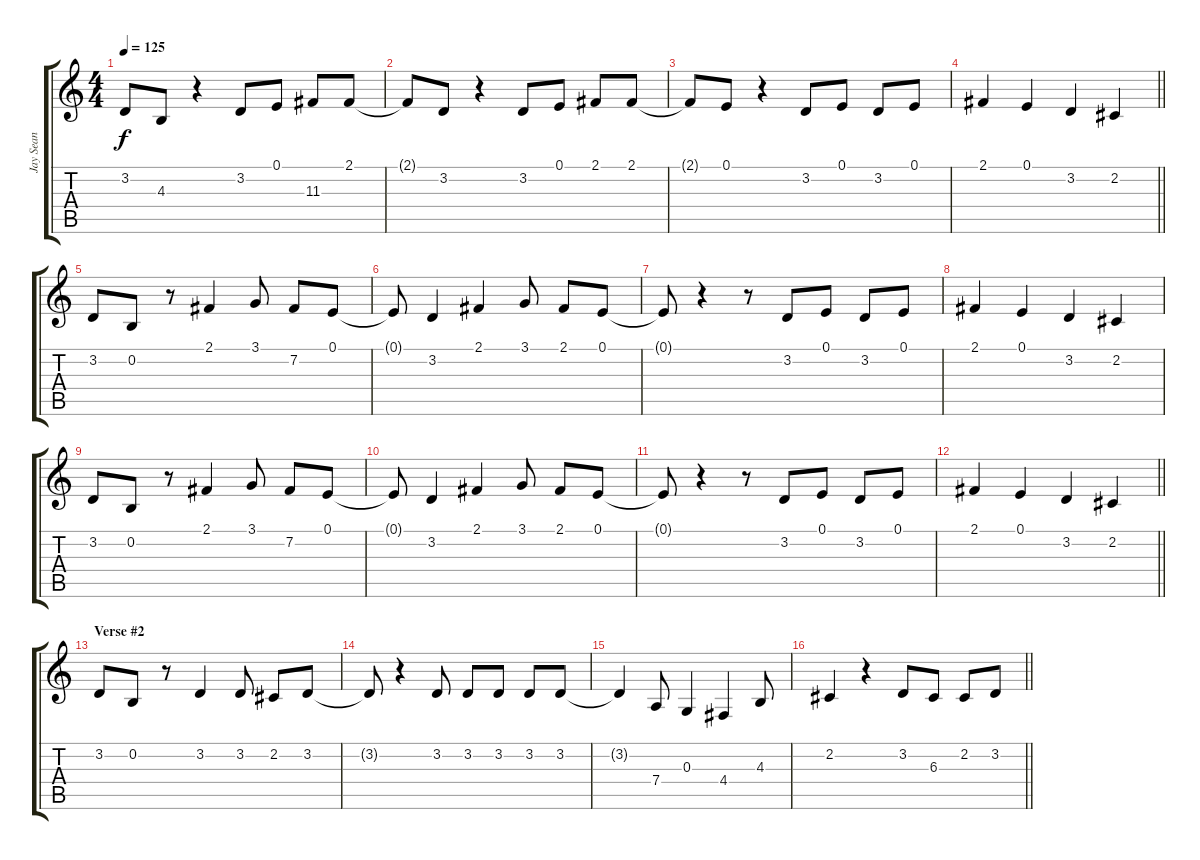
\track ("Jay Sean" "Jay Sean") {instrument electricgrandpiano}
\staff {score tabs}
\tuning (E4 B3 G3 D3 A2 E2) {hide}
\ts (4 4)
\tempo 125
\clef g2
\ks c
3.2.8{dy f} 4.3.8 r.4 3.2.8 0.1.8 11.3.8 2.1.8 |
2.1{t}.8 3.2.8 r.4 3.2.8 0.1.8 2.1.8 2.1.8 |
2.1{t}.8 0.1.8 r.4 3.2.8 0.1.8 3.2.8 0.1.8 |
\barLineRight lightlight
2.1.4 0.1.4 3.2.4 2.2.4 |
3.2.8 0.2.8 r.8 2.1.4 3.1.8 7.2.8 0.1.8 |
0.1{t}.8 3.2.4 2.1.4 3.1.8 2.1.8 0.1.8 |
0.1{t}.8 r.4 r.8 3.2.8 0.1.8 3.2.8 0.1.8 |
2.1.4 0.1.4 3.2.4 2.2.4 |
3.2.8 0.2.8 r.8 2.1.4 3.1.8 7.2.8 0.1.8 |
0.1{t}.8 3.2.4 2.1.4 3.1.8 2.1.8 0.1.8 |
0.1{t}.8 r.4 r.8 3.2.8 0.1.8 3.2.8 0.1.8 |
\barLineRight lightlight
2.1.4 0.1.4 3.2.4 2.2.4 |
\section ("" "Verse #2")
3.2.8 0.2.8 r.8 3.2.4 3.2.8 2.2.8 3.2.8 |
3.2{t}.8 r.4 3.2.8 3.2.8 3.2.8 3.2.8 3.2.8 |
3.2{t}.4 7.4.8 0.3.4 4.4.4 4.3.8 |
\barLineRight lightlight
2.2.4 r.4 3.2.8 6.3.8 2.2.8 3.2.8
